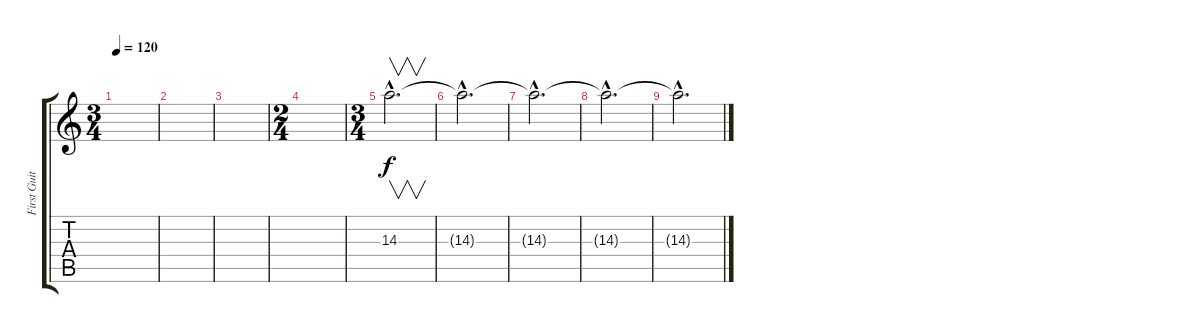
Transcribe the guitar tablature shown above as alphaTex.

\track ("First Guitar" "First Guit") {instrument overdrivenguitar}
\staff {score tabs}
\tuning (E4 B3 G3 D3 A2 E2) {hide}
\ts (3 4)
\tempo 120
\clef g2
\ks c
|
|
|
\ts (2 4)
|
\ts (3 4)
14.3{hac}.2{v d} |
14.3{hac t}.2{d} |
14.3{hac t}.2{d} |
14.3{hac t}.2{d} |
14.3{hac t}.2{d}
